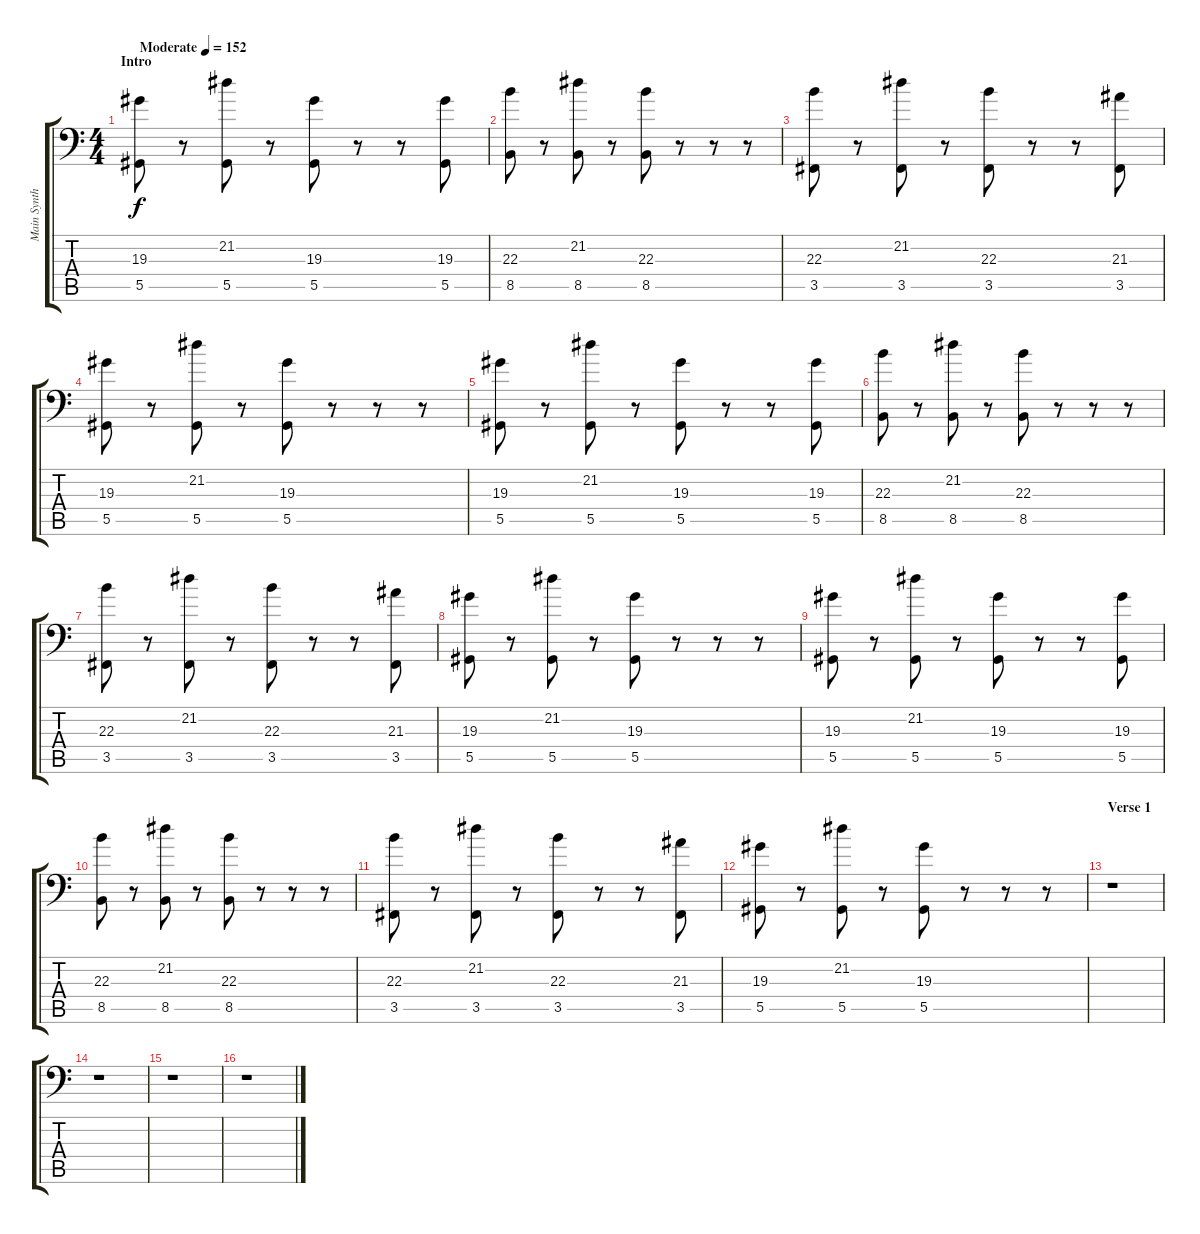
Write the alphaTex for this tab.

\track ("Main Synth" "Main Synth") {instrument lead2sawtooth}
\staff {score tabs}
\tuning (Bb3 Gb3 Db3 Ab2 Eb2 Ab1) {hide}
\ts (4 4)
\section ("" "Intro")
\tempo (152 "Moderate")
\clef f4
\ks c
(19.3 5.5).8{dy f instrument lead2sawtooth} r.8 (21.2 5.5).8 r.8 (19.3 5.5).8 r.8 r.8 (19.3 5.5).8 |
(22.3 8.5).8 r.8 (21.2 8.5).8 r.8 (22.3 8.5).8 r.8 r.8 r.8 |
(22.3 3.5).8 r.8 (21.2 3.5).8 r.8 (22.3 3.5).8 r.8 r.8 (21.3 3.5).8 |
(19.3 5.5).8 r.8 (21.2 5.5).8 r.8 (19.3 5.5).8 r.8 r.8 r.8 |
(19.3 5.5).8 r.8 (21.2 5.5).8 r.8 (19.3 5.5).8 r.8 r.8 (19.3 5.5).8 |
(22.3 8.5).8 r.8 (21.2 8.5).8 r.8 (22.3 8.5).8 r.8 r.8 r.8 |
(22.3 3.5).8 r.8 (21.2 3.5).8 r.8 (22.3 3.5).8 r.8 r.8 (21.3 3.5).8 |
(19.3 5.5).8 r.8 (21.2 5.5).8 r.8 (19.3 5.5).8 r.8 r.8 r.8 |
(19.3 5.5).8 r.8 (21.2 5.5).8 r.8 (19.3 5.5).8 r.8 r.8 (19.3 5.5).8 |
(22.3 8.5).8 r.8 (21.2 8.5).8 r.8 (22.3 8.5).8 r.8 r.8 r.8 |
(22.3 3.5).8 r.8 (21.2 3.5).8 r.8 (22.3 3.5).8 r.8 r.8 (21.3 3.5).8 |
(19.3 5.5).8 r.8 (21.2 5.5).8 r.8 (19.3 5.5).8 r.8 r.8 r.8 |
\section ("" "Verse 1")
r.1 |
r.1 |
r.1 |
r.1
